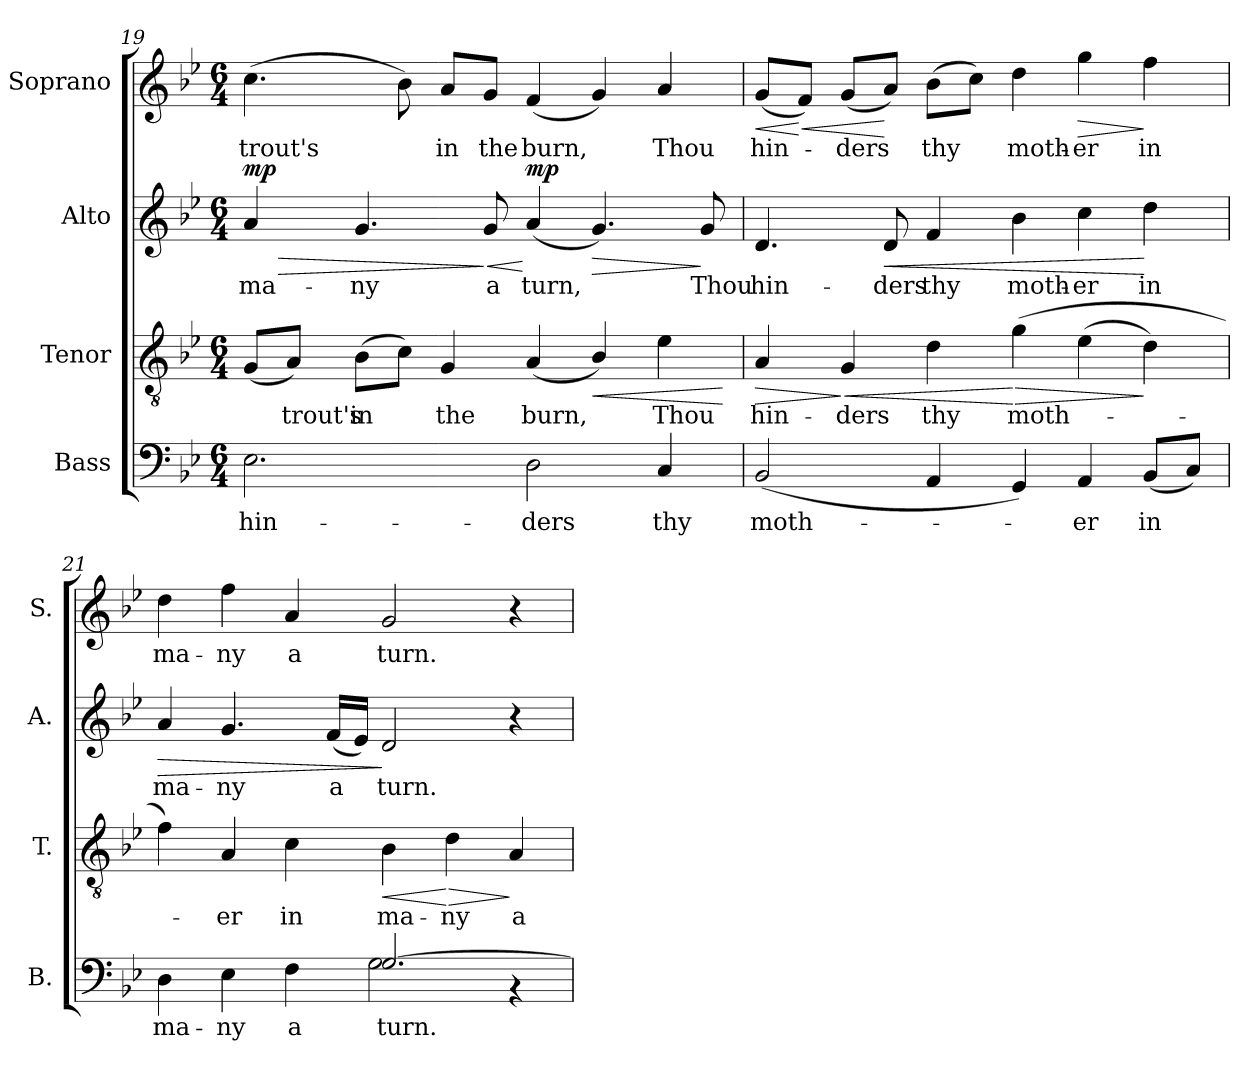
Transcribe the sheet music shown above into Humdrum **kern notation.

**kern	**text	**kern	**text	**dynam	**kern	**text	**dynam	**kern	**text	**dynam
*part4	*part4	*part3	*part3	*part3	*part2	*part2	*part2	*part1	*part1	*part1
*staff4	*staff4	*staff3	*staff3	*staff3	*staff2	*staff2	*staff2	*staff1	*staff1	*staff1
*I"Bass	*	*I"Tenor	*	*	*I"Alto	*	*	*I"Soprano	*	*
*I'B.	*	*I'T.	*	*	*I'A.	*	*	*I'S.	*	*
!!LO:PB:g=z
*clefF4	*	*clefGv2	*	*	*clefG2	*	*	*clefG2	*	*
*	*	*ITrd7c12	*	*	*	*	*	*	*	*
*k[b-e-]	*	*k[b-e-]	*	*	*k[b-e-]	*	*	*k[b-e-]	*	*
*B-:	*	*B-:	*	*	*B-:	*	*	*B-:	*	*
*M6/4	*	*M6/4	*	*	*M6/4	*	*	*M6/4	*	*
=19	=19	=19	=19	=19	=19	=19	=19	=19	=19	=19
!	!LO:LY:b:color=#000000	!	!	!	!	!	!	!	!	!
!	!	!	!	!	!	!LO:LY:b:color=#000000	!LO:HP:b	!	!	!
!	!	!	!	!	!	!	!	!	!LO:LY:b:color=#000000	!
2.E-i\	hin-	(8GGi/L	.	.	4ai/	ma-	> mp	(4.cci\	trout's	.
!	!	!	!LO:LY:b:color=#000000	!	!	!	!	!	!	!
.	.	8AAi/J)	trout's	.	.	.	.	.	.	.
!	!	!	!LO:LY:b:color=#000000	!	!	!	!	!	!	!
!	!	!	!	!	!	!LO:LY:b:color=#000000	!	!	!	!
.	.	(8BB-i\L	in	.	4.gi/	-ny	.	.	.	.
.	.	8Ci\J)	.	.	.	.	.	8b-i\)	.	.
!	!	!	!LO:LY:b:color=#000000	!	!	!	!	!	!	!
!	!	!	!	!	!	!	!	!	!LO:LY:b:color=#000000	!
.	.	4GGi/	the	.	.	.	.	8ai/L	in	.
!	!	!	!	!	!	!LO:LY:b:color=#000000	!LO:HP:n=1:b	!	!	!
!	!	!	!	!	!	!	!	!	!LO:LY:b:color=#000000	!
.	.	.	.	.	8gi/	a	] <	8gi/J	the	.
!	!LO:LY:b:color=#000000	!	!	!	!	!	!	!	!	!
!	!	!	!LO:LY:b:color=#000000	!	!	!	!	!	!	!
!	!	!	!	!	!	!LO:LY:b:color=#000000	!	!	!	!
!	!	!	!	!	!	!	!	!	!LO:LY:b:color=#000000	!
2Di\	-ders	(4AAi/	burn,	.	(4ai/	turn,	[ mp	(4fi/	burn,	.
!	!	!	!	!LO:HP:b	!	!	!LO:HP:b	!	!	!
.	.	4BB-i/)	.	<	4.gi/)	.	>	4gi/)	.	.
!	!LO:LY:b:color=#000000	!	!	!	!	!	!	!	!	!
!	!	!	!LO:LY:b:color=#000000	!	!	!	!	!	!	!
!	!	!	!	!	!	!	!	!	!LO:LY:b:color=#000000	!
4Ci/	thy	4E-i\	Thou	.	.	.	.	4ai/	Thou	.
!	!	!	!	!	!	!LO:LY:b:color=#000000	!	!	!	!
.	.	.	.	.	8gi/	Thou	]	.	.	.
.	.	.	.	[	.	.	.	.	.	.
=20	=20	=20	=20	=20	=20	=20	=20	=20	=20	=20
!	!LO:LY:b:color=#000000	!	!	!	!	!	!	!	!	!
!	!	!	!LO:LY:b:color=#000000	!LO:HP:b	!	!	!	!	!	!
!	!	!	!	!	!	!LO:LY:b:color=#000000	!	!	!	!
!	!	!	!	!	!	!	!	!	!LO:LY:b:color=#000000	!LO:HP:b
!	!	!	!	!	!	!	!	!	!	!LO:HP:n=1:b
!	!	!	!	!	!	!	!	!	!	!LO:HP:n=1:b
!	!	!	!	!	!	!	!	!	!	!LO:HP:n=1:b
(2BB-i/	moth-	4AAi/	hin-	>	4.di/	hin-	.	(8gi/L	hin-	< < < <
!	!	!	!	!	!	!	!	!	!	!LO:HP:n=1:b
.	.	.	.	.	.	.	.	8fi/J)	.	[ <
!	!	!	!LO:LY:b:color=#000000	!LO:HP:n=1:b	!	!	!	!	!	!
!	!	!	!	!	!	!	!	!	!LO:LY:b:color=#000000	!
.	.	4GGi/	-ders	] <	.	.	.	(8gi/L	-ders	.
!	!	!	!	!	!	!LO:LY:b:color=#000000	!LO:HP:b	!	!	!
.	.	.	.	.	8di/	-ders	<	8ai/J)	.	[
!	!	!	!LO:LY:b:color=#000000	!	!	!	!	!	!	!
!	!	!	!	!	!	!LO:LY:b:color=#000000	!	!	!	!
!	!	!	!	!	!	!	!	!	!LO:LY:b:color=#000000	!
4AAi/	.	4Di\	thy	.	4fi/	thy	.	(8b-i\L	thy	[
.	.	.	.	.	.	.	.	8cci\J)	.	[
!	!	!	!LO:LY:b:color=#000000	!LO:HP:n=1:b	!	!	!	!	!	!
!	!	!	!	!	!	!LO:LY:b:color=#000000	!	!	!	!
!	!	!	!	!	!	!	!	!	!LO:LY:b:color=#000000	!
4GGi/)	.	(4Gi\	moth-	[ >	4b-i\	moth-	.	4ddi\	moth-	[
!	!LO:LY:b:color=#000000	!	!	!	!	!	!	!	!	!
!	!	!	!	!	!	!LO:LY:b:color=#000000	!	!	!	!
!	!	!	!	!	!	!	!	!	!LO:LY:b:color=#000000	!LO:HP:b
4AAi/	-er	(4E-i\	.	.	4cci\	-er	.	4ggi\	-er	>
!	!LO:LY:b:color=#000000	!	!	!	!	!	!	!	!	!
!	!	!	!	!	!	!LO:LY:b:color=#000000	!	!	!	!
!	!	!	!	!	!	!	!	!	!LO:LY:b:color=#000000	!
(8BB-i/L	in	4Di\)	.	]	4ddi\	in	[	4ffi\	in	]
8Ci/J)	.	.	.	.	.	.	.	.	.	.
=21	=21	=21	=21	=21	=21	=21	=21	=21	=21	=21
*^	*	*	*	*	*	*	*	*	*	*
!	!	!LO:LY:b:color=#000000	!	!	!	!	!	!	!	!	!
!	!	!	!	!	!	!	!LO:LY:b:color=#000000	!LO:HP:b	!	!	!
!	!	!	!	!	!	!	!	!	!	!LO:LY:b:color=#000000	!
4ryy	4Di\	ma-	4Fi\)	.	.	4ai/	ma-	>	4ddi\	ma-	.
!	!	!LO:LY:b:color=#000000	!	!	!	!	!	!	!	!	!
!	!	!	!	!LO:LY:b:color=#000000	!	!	!	!	!	!	!
!	!	!	!	!	!	!	!LO:LY:b:color=#000000	!	!	!	!
!	!	!	!	!	!	!	!	!	!	!LO:LY:b:color=#000000	!
4ryy	4E-i\	-ny	4AAi/	-er	.	4.gi/	-ny	.	4ffi\	-ny	.
!	!	!LO:LY:b:color=#000000	!	!	!	!	!	!	!	!	!
!	!	!	!	!LO:LY:b:color=#000000	!	!	!	!	!	!	!
!	!	!	!	!	!	!	!	!	!	!LO:LY:b:color=#000000	!
4ryy	4Fi\	a	4Ci\	in	.	.	.	.	4ai/	a	.
!	!	!	!	!	!	!	!LO:LY:b:color=#000000	!	!	!	!
.	.	.	.	.	.	(16fi/LL	a	.	.	.	.
.	.	.	.	.	.	16e-i/JJ)	.	.	.	.	.
!	!	!LO:LY:a:color=#000000	!	!	!	!	!	!	!	!	!
!	!	!LO:LY:b:color=#000000	!	!	!	!	!	!	!	!	!
!	!	!	!	!LO:LY:b:color=#000000	!LO:HP:b	!	!	!	!	!	!
!	!	!	!	!	!	!	!LO:LY:b:color=#000000	!	!	!	!
!	!	!	!	!	!	!	!	!	!	!LO:LY:b:color=#000000	!
[>2.Gi/	2Gi\	turn.	4BB-i\	ma-	<	2di/	turn.	]	2gi/	turn.	.
!	!	!	!	!LO:LY:b:color=#000000	!LO:HP:n=1:b	!	!	!	!	!	!
.	.	.	4Di\	-ny	[ >	.	.	.	.	.	.
!	!	!	!	!LO:LY:b:color=#000000	!	!	!	!	!	!	!
.	4r	.	4AAi/	a	]	4r	.	.	4r	.	.
*v	*v	*	*	*	*	*	*	*	*	*	*
=	=	=	=	=	=	=	=	=	=	=
*-	*-	*-	*-	*-	*-	*-	*-	*-	*-	*-
